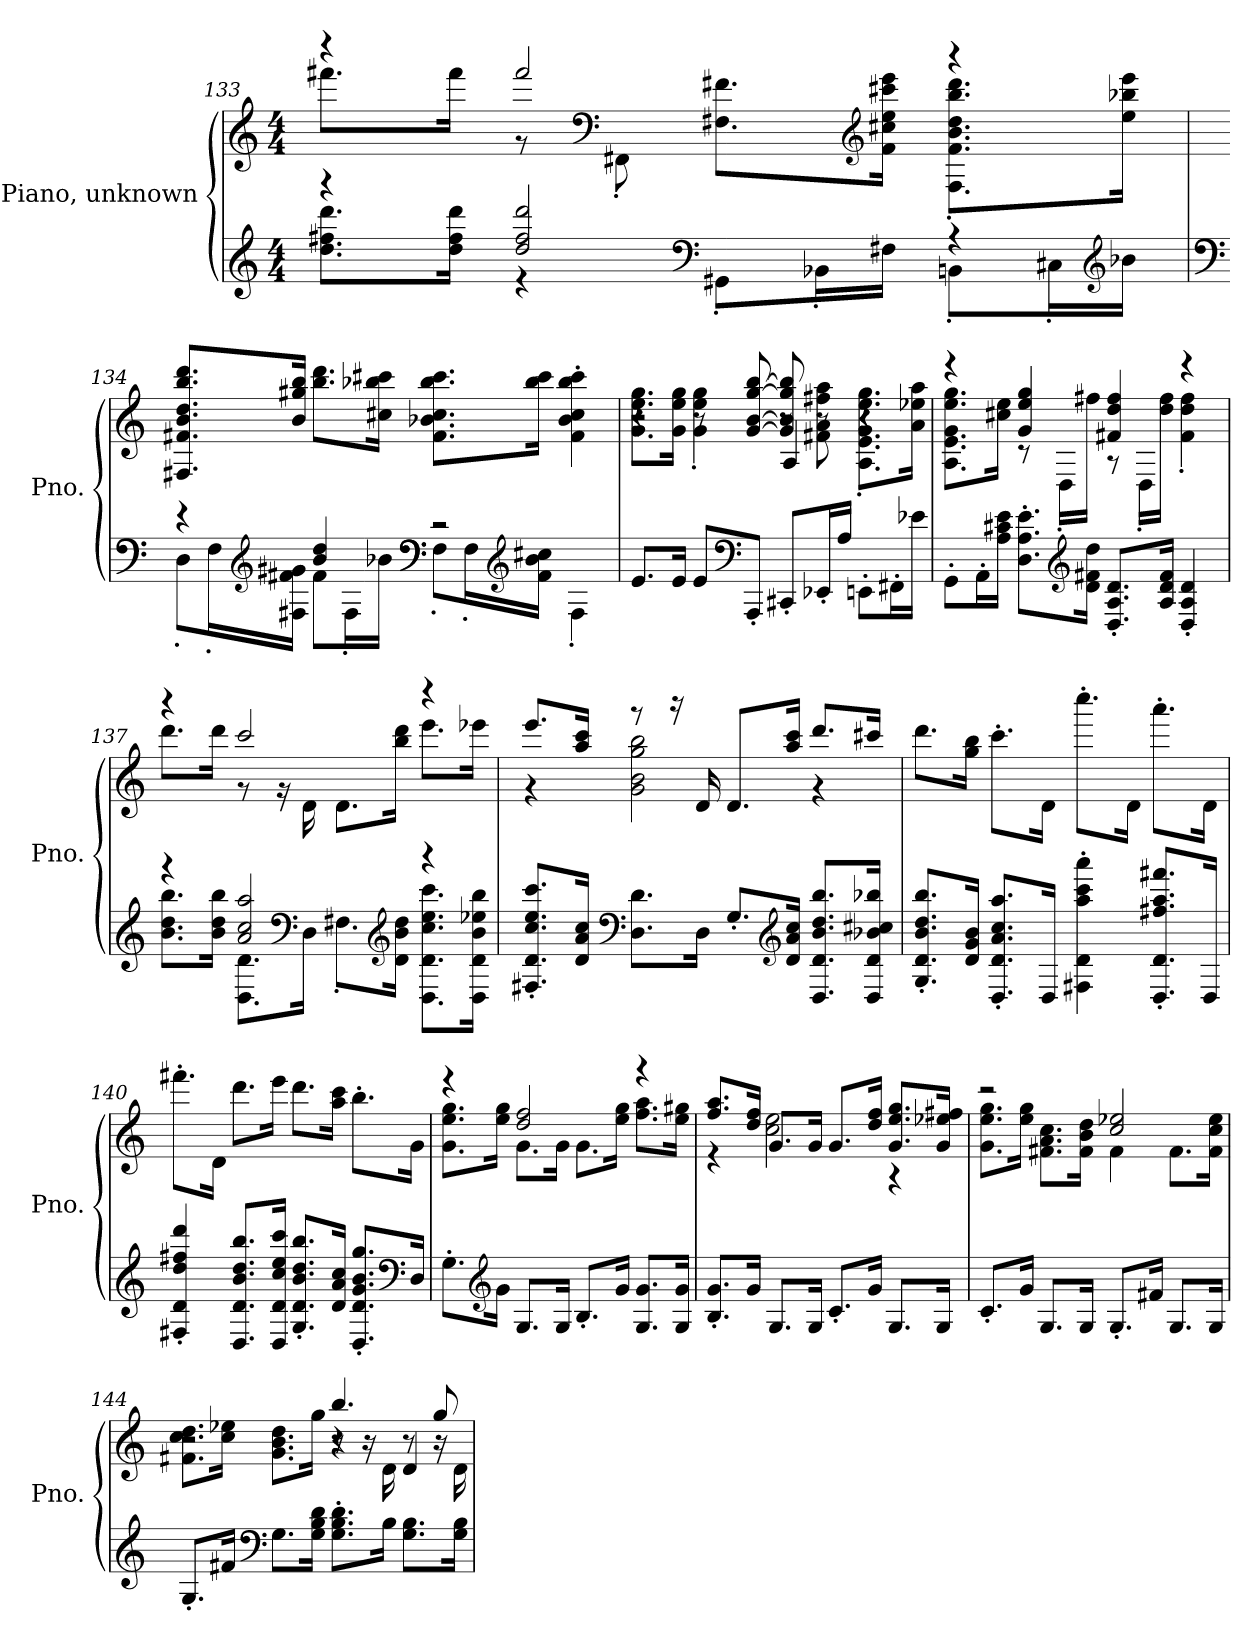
**kern	**kern
*part1	*part1
*staff2	*staff1
*I"Piano, unknown	*
*I'Pno.	*
!!LO:LB:g=z
*clefG2	*clefG2
*k[]	*k[]
*M4/4	*M4/4
=133	=133
*^	*^
4r	8.dd\ 8.ff#X\ 8.ddd\L	4r	8.fff#X\L
.	16dd\ 16ff#\ 16ddd\Jk	.	16fff#\Jk
2dd/ 2ff#/ 2ddd/	4r	2fff#/	8r
*	*	*clefF4	*
.	.	.	8FF#X'\
*clefF4	*	*	*
.	8GG#X'\L	.	8.F#X\ 8.f#X\L
.	16BB-X'\L	.	.
*	*	*clefG2	*
.	16F#X\JJ	.	16f#\ 16cc#X\ 16ee\ 16ccc#X\ 16eee\Jk
4r	8BBn'\L	4r	8.F#\' 8.f#\' 8.b\' 8.dd\' 8.bb\' 8.ddd\'L
.	16C#X'\L	.	.
*clefG2	*	*	*
.	16b-X\JJ	.	16ee\ 16bb-X\ 16eee\Jk
*	*	*v	*v
!!LO:PB:g=z
=134	=134	=134
*clefF4	*	*
4r	8D'\L	8.F#X/ 8.f#X/ 8.b/ 8.dd/ 8.bb/ 8.ddd/L
.	16F'\L	.
*clefG2	*	*
.	16F#X\ 16f#X\ 16g#X\JJ	16b/ 16gg#X/ 16bb/Jk
4b/ 4dd/	8f#\L	8.bb\ 8.ddd\L
.	16F#'\L	.
.	16b-X\JJ	16cc#X\ 16bb-X\ 16ccc#X\Jk
*clefF4	*	*
2r	8F#'\L	8.f#\ 8.b-X\ 8.cc#\ 8.bb-\ 8.ccc#\L
.	16F#'\L	.
*clefG2	*	*
.	16f#\ 16b-\ 16cc#X\JJ	16bb-\ 16ccc#\Jk
.	4F#'\	4f#\' 4b-\' 4cc#\' 4bb-\' 4ccc#\'
*v	*v	*
=135	=135
*	*^
*	*	*^
8.e/L	4r	8.g\ 8.ee\ 8.gg\L	2r
16e/Jk	.	16g\ 16ee\ 16gg\Jk	.
8e/L	8r	4g\' 4ee\' 4gg\'	.
*clefF4	*	*	*
8AAA'/J	[8g/ [8b/ [8gg/ [8bb/	.	.
8CC#X'/L	8g/] 8b/] 8gg/] 8bb/]	8r	4A/
16EE-X'/L	8r	8f#X\ 8a\ 8ff#X\ 8aa\	.
16A/JJ	.	.	.
8EEn'\L	4r	8.A\' 8.e\' 8.g\' 8.ee\' 8.gg\'L	4r
16FF#X'\L	.	.	.
16e-X\JJ	.	16a\ 16ee-X\ 16aa\Jk	.
*	*	*v	*v
!!LO:LB:g=z
=136	=136	=136
8GG'\L	4r	8.A\ 8.e\ 8.g\ 8.ee\ 8.gg\L
16AA'\L	.	.
16A\ 16c#X\ 16e\JJ	.	16cc#X\ 16ee\Jk
8.D\' 8.A\' 8.e\'L	4g/ 4ee/ 4gg/	8r
.	.	16D'\LL
*clefG2	*	*
16d\ 16f#X\ 16dd\Jk	.	16ff#X\JJ
8.D/' 8.A/' 8.d/'L	4f#X/ 4dd/ 4ff#/	8r
.	.	16D'\LL
16A/ 16d/ 16f#/Jk	.	16dd\ 16ff#\JJ
4D/' 4A/' 4d/'	4r	4f#\' 4dd\' 4ff#\'
=137	=137	=137
*^	*	*
4r	8.b\ 8.dd\ 8.bb\L	4r	8.ddd\L
.	16b\ 16dd\ 16bb\Jk	.	16ddd\Jk
2a/ 2cc/ 2aa/	8.D\ 8.d\L	2ccc/	8r
.	.	.	16r
*clefF4	*	*	*
.	16D\Jk	.	16d\
.	8.F#X'\L	.	8.d\L
*clefG2	*	*	*
.	16d\ 16b\ 16dd\Jk	.	16bb\ 16ddd\Jk
4r	8.D\ 8.d\ 8.cc\ 8.ee\ 8.ccc\L	4r	8.eee\L
.	16D\ 16d\ 16b\ 16ee-X\ 16bb\Jk	.	16eee-X\Jk
*v	*v	*	*
!!LO:LB:g=z	!!
=138	=138	=138
8.F#X/' 8.d/' 8.cc/' 8.ee/' 8.ccc/'L	8.eee/L	4r
16d/ 16a/ 16cc/Jk	16aa/ 16ccc/Jk	.
*clefF4	*	*
8.D\ 8.d\L	8r	2g\ 2b\ 2gg\ 2bb\
.	16r	.
16D\Jk	16d/	.
8.G'/L	8.d/L	.
*clefG2	*	*
16d/ 16a/ 16cc/Jk	16aa/ 16ccc/Jk	.
8.D/ 8.d/ 8.b/ 8.dd/ 8.bb/L	8.ddd/L	4r
16D/ 16d/ 16b-X/ 16cc#X/ 16bb-X/Jk	16ccc#X/Jk	.
*	*v	*v
=139	=139
8.G/' 8.d/' 8.b/' 8.dd/' 8.bb/'L	8.ddd\L
16d/ 16g/ 16b/Jk	16gg\ 16bb\Jk
8.D/' 8.d/' 8.a/' 8.cc/' 8.aa/'L	8.ccc'\L
16D/Jk	16d\Jk
4F#X\' 4d\' 4aa\' 4ccc\' 4aaa\'	8.cccc'\L
.	16d\Jk
8.D/' 8.d/' 8.ff#X/' 8.aa/' 8.fff#X/'L	8.aaa'\L
16D/Jk	16d\Jk
=140	=140
4F#X/' 4d/' 4dd/' 4ff#X/' 4ddd/'	8.fff#X'\L
.	16d\Jk
8.D/ 8.d/ 8.b/ 8.dd/ 8.bb/L	8.ddd\L
16D/ 16d/ 16cc/ 16ee/ 16ccc/Jk	16eee\Jk
8.G/' 8.d/' 8.b/' 8.dd/' 8.bb/'L	8.ddd\L
16d/ 16a/ 16cc/Jk	16aa\ 16ccc\Jk
8.D/' 8.d/' 8.g/' 8.b/' 8.gg/'L	8.bb'\L
*clefF4	*
16D/Jk	16g\Jk
!!LO:LB:g=z
=141	=141
*	*^
8.G'\L	4r	8.g\ 8.ee\ 8.gg\L
*clefG2	*	*
16g\Jk	.	16ee\ 16gg\Jk
8.G/L	2dd/ 2ff/	8.g\L
16G/Jk	.	16g\Jk
8.B'/L	.	8.g\L
16g/Jk	.	16ee\ 16gg\Jk
8.G/ 8.g/L	4r	8.ff\ 8.aa\L
16G/ 16g/Jk	.	16ee\ 16gg#X\Jk
=142	=142	=142
8.B/' 8.g/'L	8.ff/ 8.aa/L	4r
16g/Jk	16dd/ 16ff/Jk	.
8.G/L	8.g/L	2cc\ 2ee\
16G/Jk	16g/Jk	.
8.c'/L	8.g/L	.
16g/Jk	16dd/ 16ff/Jk	.
8.G/L	8.g/ 8.ee/ 8.gg/L	4r
16G/Jk	16g/ 16ee-X/ 16ff#X/Jk	.
=143	=143	=143
8.c'/L	2r	8.g\ 8.ee\ 8.gg\L
16g/Jk	.	16ee\ 16gg\Jk
8.G/L	.	8.f#X\ 8.a\ 8.cc\L
16G/Jk	.	16f#\ 16b\ 16dd\Jk
8.G'/L	2cc/ 2ee-X/	4f#\
16f#X/Jk	.	.
8.G/L	.	8.f#\L
16G/Jk	.	16f#\ 16cc\ 16ee-\Jk
!!LO:LB:g=z
=144	=144	=144
*	*	*^
8.G'/L	2r	8.f#X\ 8.cc\ 8.dd\L	2r
16f#X/Jk	.	16cc\ 16ee-X\Jk	.
*clefF4	*	*	*
8.G\L	.	8.g\ 8.b\ 8.dd\L	.
16G\ 16B\ 16d\Jk	.	16gg\Jk	.
8.G\' 8.B\' 8.d\'L	4.bb/	8r	4r
.	.	16r	.
16B\Jk	.	16d\	.
8.G\ 8.B\L	.	8r	4d/
.	8gg/	16r	.
16G\ 16B\Jk	.	16d\	.
*	*v	*v	*v
=	=
*-	*-
